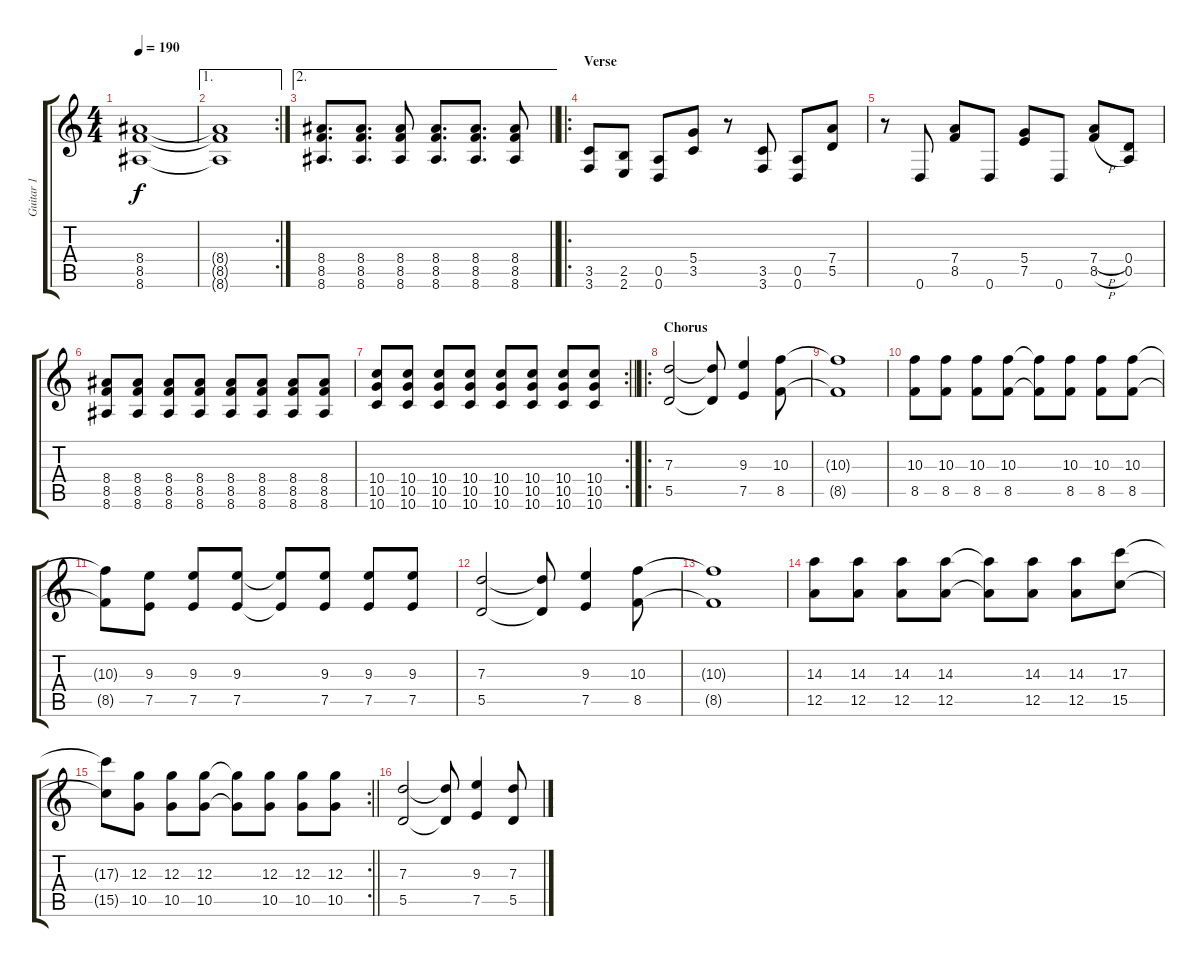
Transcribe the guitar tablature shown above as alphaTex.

\track ("Guitar 1" "Guitar 1") {instrument distortionguitar}
\staff {score tabs}
\tuning (E4 B3 G3 D3 A2 D2) {hide}
\ts (4 4)
\tempo 190
\clef g2
\ks c
(8.4{t} 8.5{t} 8.6{t}).1{dy f} |
\ae 1
\rc 2
(8.4{t} 8.5{t} 8.6{t}).1 |
\ae 2
\barLineRight lightlight
(8.4 8.5 8.6).8{d} (8.4 8.5 8.6).8{d} (8.4 8.5 8.6).8 (8.4 8.5 8.6).8{d} (8.4 8.5 8.6).8{d} (8.4 8.5 8.6).8 |
\ro
\section ("" "Verse")
(3.5 3.6).8 (2.5 2.6).8 (0.5 0.6).8 (5.4 3.5).8 r.8 (3.5 3.6).8 (0.5 0.6).8 (7.4 5.5).8 |
r.8 0.6.8 (7.4 8.5).8 0.6.8 (5.4 7.5).8 0.6.8 (7.4{h} 8.5{h}).8 (0.4 0.5).8 |
(8.4 8.5 8.6).8 (8.4 8.5 8.6).8 (8.4 8.5 8.6).8 (8.4 8.5 8.6).8 (8.4 8.5 8.6).8 (8.4 8.5 8.6).8 (8.4 8.5 8.6).8 (8.4 8.5 8.6).8 |
\rc 2
\barLineRight lightlight
(10.4 10.5 10.6).8 (10.4 10.5 10.6).8 (10.4 10.5 10.6).8 (10.4 10.5 10.6).8 (10.4 10.5 10.6).8 (10.4 10.5 10.6).8 (10.4 10.5 10.6).8 (10.4 10.5 10.6).8 |
\ro
\section ("" "Chorus")
(7.3 5.5).2{volume 13} (7.3{t} 5.5{t}).8 (9.3 7.5).4 (10.3 8.5).8 |
(10.3{t} 8.5{t}).1 |
(10.3 8.5).8 (10.3 8.5).8 (10.3 8.5).8 (10.3 8.5).8 (10.3{t} 8.5{t}).8 (10.3 8.5).8 (10.3 8.5).8 (10.3 8.5).8 |
(10.3{t} 8.5{t}).8 (9.3 7.5).8 (9.3 7.5).8 (9.3 7.5).8 (9.3{t} 7.5{t}).8 (9.3 7.5).8 (9.3 7.5).8 (9.3 7.5).8 |
(7.3 5.5).2 (7.3{t} 5.5{t}).8 (9.3 7.5).4 (10.3 8.5).8 |
(10.3{t} 8.5{t}).1 |
(14.3 12.5).8 (14.3 12.5).8 (14.3 12.5).8 (14.3 12.5).8 (14.3{t} 12.5{t}).8 (14.3 12.5).8 (14.3 12.5).8 (17.3 15.5).8 |
\rc 2
\barLineRight lightlight
(17.3{t} 15.5{t}).8 (12.3 10.5).8 (12.3 10.5).8 (12.3 10.5).8 (12.3{t} 10.5{t}).8 (12.3 10.5).8 (12.3 10.5).8 (12.3 10.5).8 |
(7.3 5.5).2{volume 13} (7.3{t} 5.5{t}).8 (9.3 7.5).4 (7.3 5.5).8
